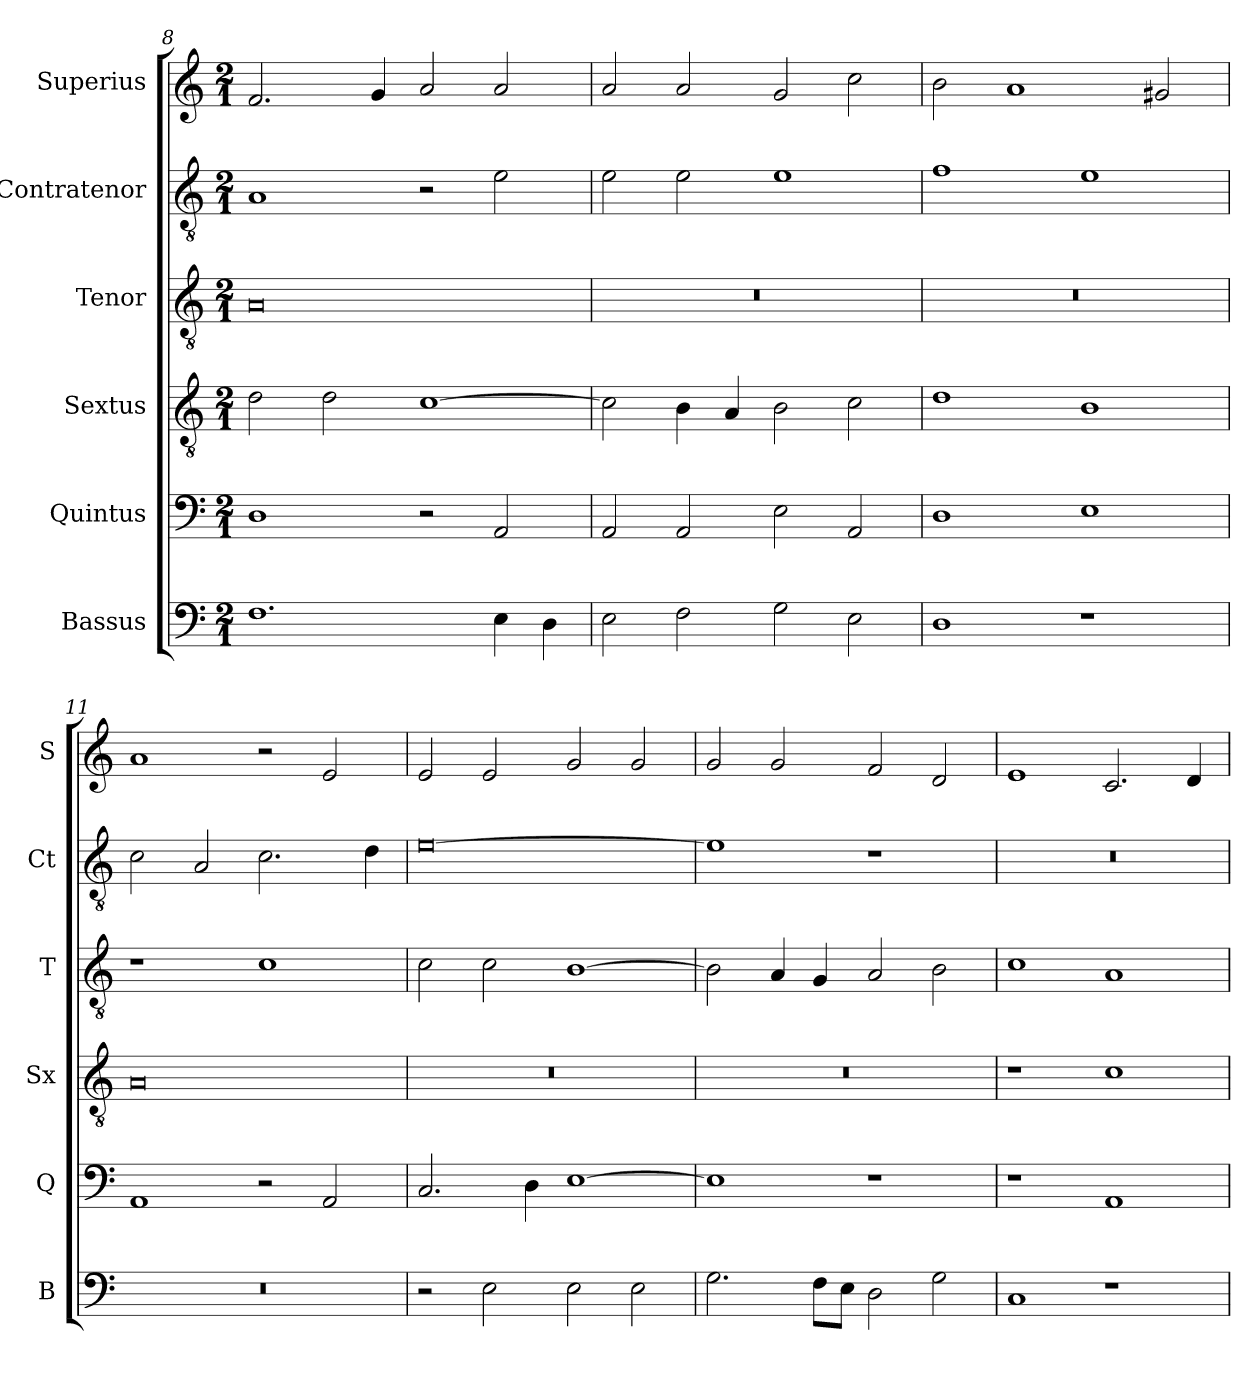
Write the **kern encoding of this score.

**kern	**kern	**kern	**kern	**kern	**kern
*part6	*part5	*part4	*part3	*part2	*part1
*staff6	*staff5	*staff4	*staff3	*staff2	*staff1
*I"Bassus	*I"Quintus	*I"Sextus	*I"Tenor	*I"Contratenor	*I"Superius
*I'B	*I'Q	*I'Sx	*I'T	*I'Ct	*I'S
*clefF4	*clefF4	*clefGv2	*clefGv2	*clefGv2	*clefG2
*k[]	*k[]	*k[]	*k[]	*k[]	*k[]
*M2/1	*M2/1	*M2/1	*M2/1	*M2/1	*M2/1
=8	=8	=8	=8	=8	=8
1.F	1D	2d\	0A	1A	2.f/
.	.	2d\	.	.	.
.	.	.	.	.	4g/
.	2r	[1c	.	2r	2a/
4E\	2AA/	.	.	2e\	2a/
4D\	.	.	.	.	.
=9	=9	=9	=9	=9	=9
2E\	2AA/	2c\]	0r	2e\	2a/
2F\	2AA/	4B\	.	2e\	2a/
.	.	4A/	.	.	.
2G\	2E\	2B\	.	1e	2g/
2E\	2AA/	2c\	.	.	2cc\
=10	=10	=10	=10	=10	=10
1D	1D	1d	0r	1f	2b\
.	.	.	.	.	1a
1r	1E	1B	.	1e	.
.	.	.	.	.	2g#X/
=11	=11	=11	=11	=11	=11
0r	1AA	0A	1r	2c\	1a
.	.	.	.	2A/	.
.	2r	.	1c	2.c\	2r
.	2AA/	.	.	.	2e/
.	.	.	.	4d\	.
=12	=12	=12	=12	=12	=12
2r	2.C/	0r	2c\	[0e	2e/
2E\	.	.	2c\	.	2e/
.	4D\	.	.	.	.
2E\	[1E	.	[1B	.	2g/
2E\	.	.	.	.	2g/
=13	=13	=13	=13	=13	=13
2.G\	1E]	0r	2B\]	1e]	2g/
.	.	.	4A/	.	2g/
8F\L	.	.	4G/	.	.
8E\J	.	.	.	.	.
2D\	1r	.	2A/	1r	2f/
2G\	.	.	2B\	.	2d/
=14	=14	=14	=14	=14	=14
1C	1r	1r	1c	0r	1e
1r	1AA	1c	1A	.	2.c/
.	.	.	.	.	4d/
=	=	=	=	=	=
*-	*-	*-	*-	*-	*-
